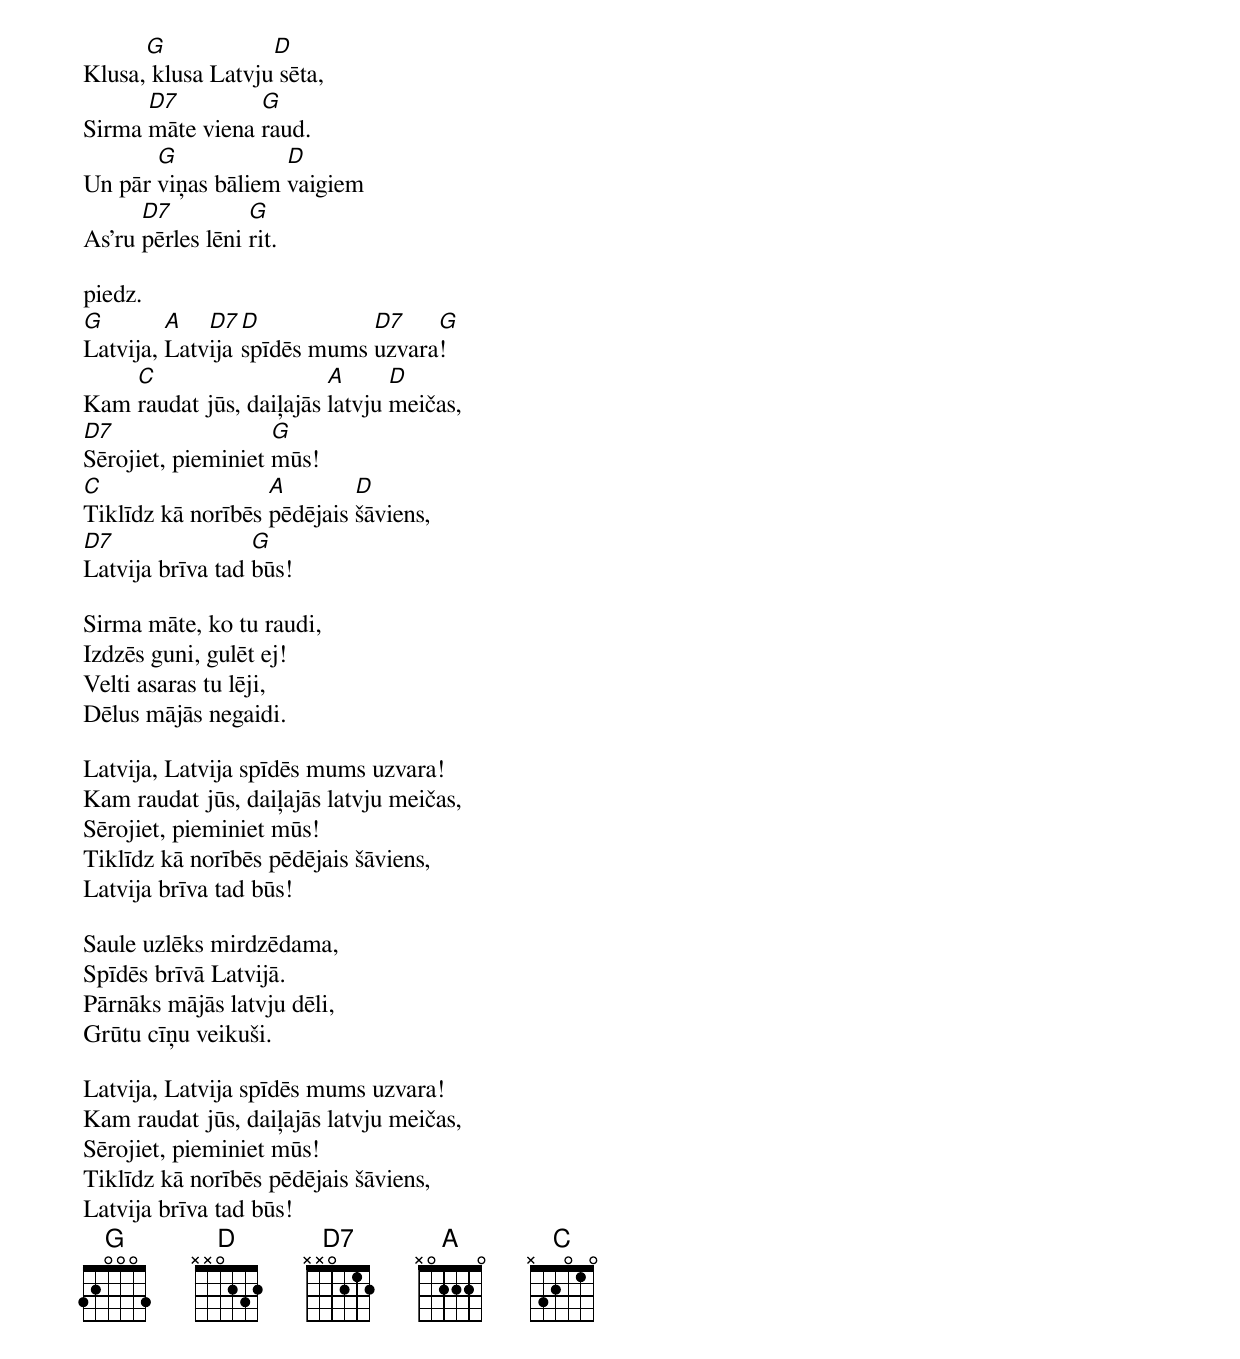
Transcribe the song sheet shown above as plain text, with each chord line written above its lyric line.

      G            D
Klusa, klusa Latvju sēta,
      D7         G
Sirma māte viena raud.
       G            D
Un pār viņas bāliem vaigiem
      D7          G
As'ru pērles lēni rit.

piedz.
G        A   D7  D           D7    G
Latvija, Latvija spīdēs mums uzvara!
    C                    A      D
Kam raudat jūs, daiļajās latvju meičas,
D7                  G
Sērojiet, pieminiet mūs!
C                  A        D
Tiklīdz kā norībēs pēdējais šāviens,
D7                G
Latvija brīva tad būs!

Sirma māte, ko tu raudi,
Izdzēs guni, gulēt ej!
Velti asaras tu lēji,
Dēlus mājās negaidi.

Latvija, Latvija spīdēs mums uzvara!
Kam raudat jūs, daiļajās latvju meičas,
Sērojiet, pieminiet mūs!
Tiklīdz kā norībēs pēdējais šāviens,
Latvija brīva tad būs!

Saule uzlēks mirdzēdama,
Spīdēs brīvā Latvijā.
Pārnāks mājās latvju dēli,
Grūtu cīņu veikuši.

Latvija, Latvija spīdēs mums uzvara!
Kam raudat jūs, daiļajās latvju meičas,
Sērojiet, pieminiet mūs!
Tiklīdz kā norībēs pēdējais šāviens,
Latvija brīva tad būs!
